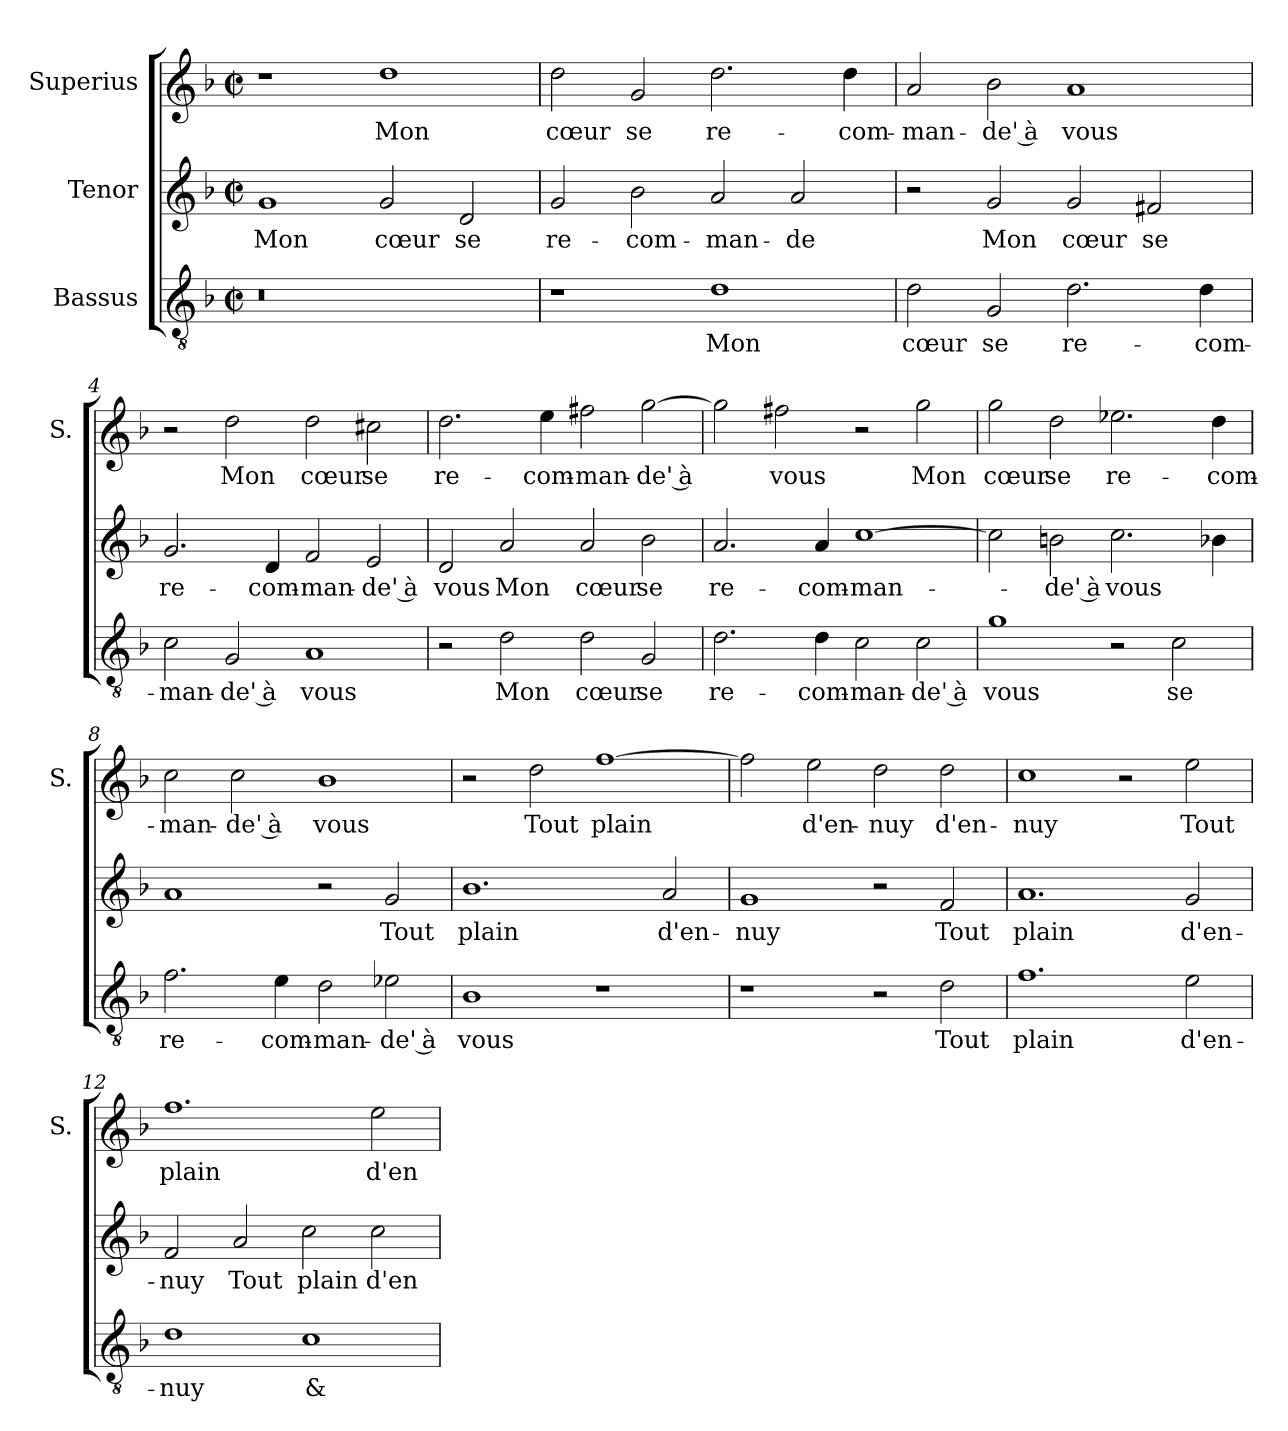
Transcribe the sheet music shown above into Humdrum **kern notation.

**kern	**text	**kern	**text	**kern	**text
*part3	*part3	*part2	*part2	*part1	*part1
*staff3	*staff3	*staff2	*staff2	*staff1	*staff1
*I"Bassus	*	*I"Tenor	*	*I"Superius	*
*	*	*	*	*I'S.	*
*clefGv2	*	*clefG2	*	*clefG2	*
*k[b-]	*	*k[b-]	*	*k[b-]	*
*F:	*	*F:	*	*F:	*
*M2/2	*	*M2/2	*	*M2/2	*
*met(c|)	*	*met(c|)	*	*met(c|)	*
=1	=1	=1	=1	=1	=1
!LO:N:vis=0	!	!	!	!	!
1r	.	1g/	Mon	1r	.
1ryy	.	2g/	cœur	1dd\	Mon
.	.	2d/	se	.	.
=2	=2	=2	=2	=2	=2
1r	.	2g/	re-	2dd\	cœur
.	.	2b-\	-com-	2g/	se
1d\	Mon	2a/	-man-	2.dd\	re-
.	.	2a/	-de	.	.
.	.	.	.	4dd\	-com-
=3	=3	=3	=3	=3	=3
2d\	cœur	2r	.	2a/	-man-
2G/	se	2g/	Mon	2b-\	-de' à
2.d\	re-	2g/	cœur	1a/	vous
.	.	2f#X/	se	.	.
4d\	-com-	.	.	.	.
=4	=4	=4	=4	=4	=4
2c\	-man-	2.g/	re-	2r	.
2G/	-de' à	.	.	2dd\	Mon
.	.	4d/	-com-	.	.
1A/	vous	2f/	-man-	2dd\	cœur
.	.	2e/	-de' à	2cc#X\	se
=5	=5	=5	=5	=5	=5
2r	.	2d/	vous	2.dd\	re-
2d\	Mon	2a/	Mon	.	.
.	.	.	.	4ee\	-com-
2d\	cœur	2a/	cœur	2ff#X\	-man-
2G/	se	2b-\	se	[2gg\	-de' à
!!LO:LB:g=z
=6	=6	=6	=6	=6	=6
2.d\	re-	2.a/	re-	2gg\]	.
.	.	.	.	2ff#X\	vous
4d\	-com-	4a/	-com-	.	.
2c\	-man-	[1cc\	-man-	2r	.
2c\	-de' à	.	.	2gg\	Mon
=7	=7	=7	=7	=7	=7
1g\	vous	2cc\]	.	2gg\	cœur
.	.	2bn\	-de' à	2dd\	se
2r	.	2.cc\	vous	2.ee-X\	re-
2c\	se	.	.	.	.
.	.	4b-X\	.	4dd\	-com-
=8	=8	=8	=8	=8	=8
2.f\	re-	1a/	.	2cc\	-man-
.	.	.	.	2cc\	-de' à
4e\	-com-	.	.	.	.
2d\	-man-	2r	.	1b-\	vous
2e-X\	-de' à	2g/	Tout	.	.
=9	=9	=9	=9	=9	=9
1B-\	vous	1.b-\	plain	2r	.
.	.	.	.	2dd\	Tout
1r	.	.	.	[1ff\	plain
.	.	2a/	d'en-	.	.
=10	=10	=10	=10	=10	=10
1r	.	1g/	-nuy	2ff\]	.
.	.	.	.	2ee\	d'en-
2r	.	2r	.	2dd\	-nuy
2d\	Tout	2f/	Tout	2dd\	d'en-
!!LO:LB:g=z
=11	=11	=11	=11	=11	=11
1.f\	plain	1.a/	plain	1cc\	-nuy
.	.	.	.	2r	.
2e\	d'en-	2g/	d'en-	2ee\	Tout
=12	=12	=12	=12	=12	=12
1d\	-nuy	2f/	-nuy	1.ff\	plain
.	.	2a/	Tout	.	.
1c\	&	2cc\	plain	.	.
.	.	2cc\	d'en-	2ee\	d'en-
=	=	=	=	=	=
*-	*-	*-	*-	*-	*-
